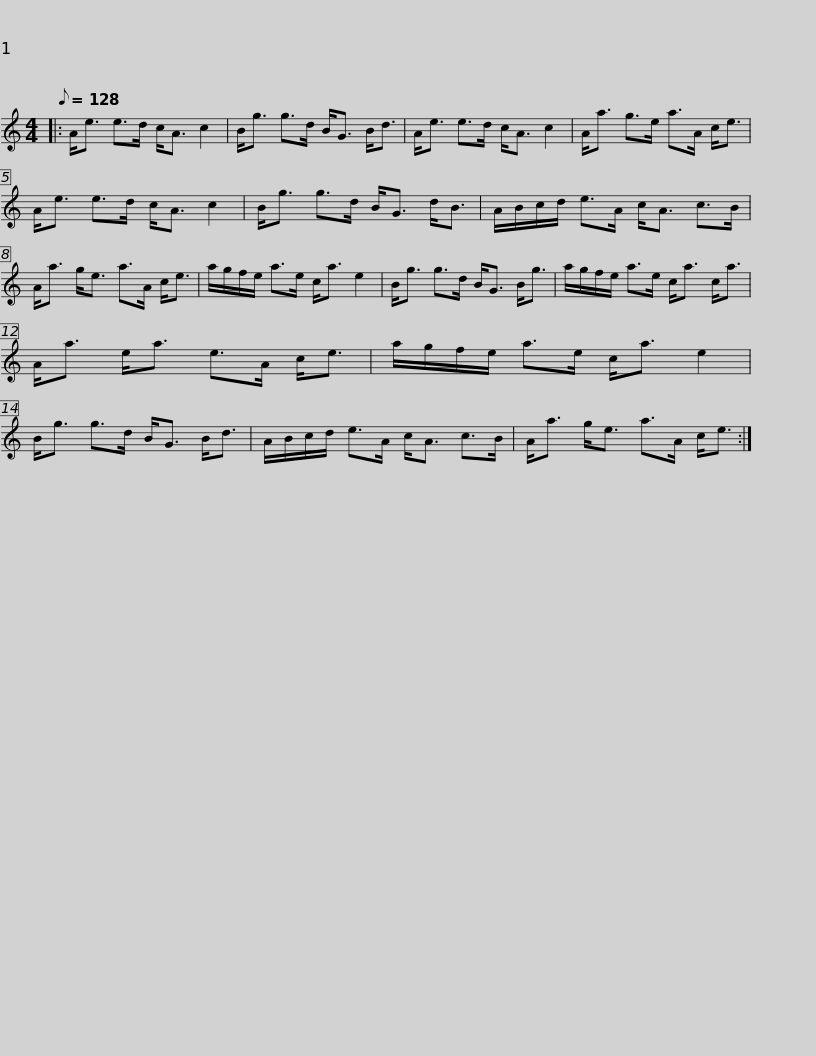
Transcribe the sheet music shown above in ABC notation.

X:1
L:1/8
Q:1/8=128
M:4/4
I:linebreak $
K:C
V:1 treble
V:1
|: A<e e>d c<A c2 | B<g g>d B<G B<d | A<e e>d c<A c2 | A<a g>e a>A c<e | A<e e>d c<A c2 |$ %5
 B<g g>d B<G d<B | A/B/c/d/ e>A c<A c>B | A<a g<e a>A c<e | a/g/f/e/ a>e c<a e2 |$ B<g g>d B<G B<g | %10
 a/g/f/e/ a>e c<a c<a | A<a e<a e>A c<e | a/g/f/e/ a>e c<a e2 |$ B<g g>d B<G B<d | A/B/c/d/ e>A c<A c>B | %15
 A<a g<e a>A c<e :| %16
